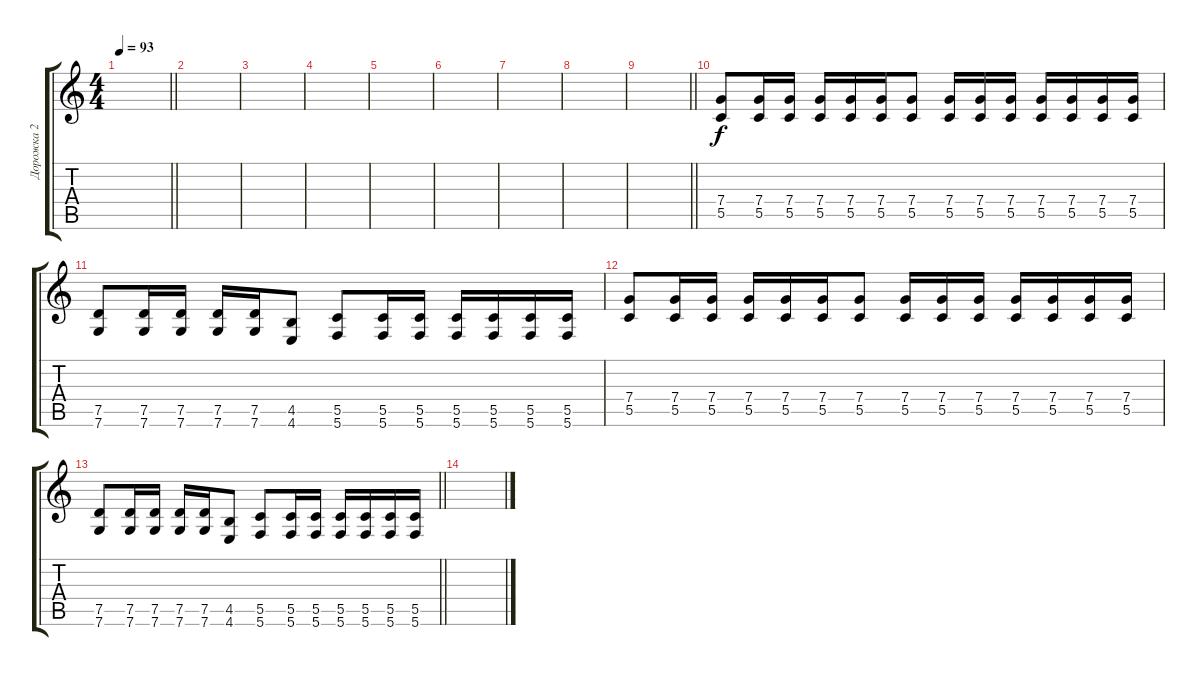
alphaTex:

\track ("Дорожка 2" "Дорожка 2") {instrument distortionguitar}
\staff {score tabs}
\tuning (D4 A3 F3 C3 G2 C2) {hide}
\ts (4 4)
\tempo 93
\clef g2
\barLineRight lightlight
\ks c
|
\section ("" "")
|
|
|
|
|
|
|
\barLineRight lightlight
|
\section ("" "")
(7.4 5.5).8 (7.4 5.5).16 (7.4 5.5).16 (7.4 5.5).16 (7.4 5.5).16 (7.4 5.5).16 (7.4 5.5).8 (7.4 5.5).16 (7.4 5.5).16 (7.4 5.5).16 (7.4 5.5).16 (7.4 5.5).16 (7.4 5.5).16 (7.4 5.5).16 |
(7.5 7.6).8 (7.5 7.6).16 (7.5 7.6).16 (7.5 7.6).16 (7.5 7.6).16 (4.5 4.6).8 (5.5 5.6).8 (5.5 5.6).16 (5.5 5.6).16 (5.5 5.6).16 (5.5 5.6).16 (5.5 5.6).16 (5.5 5.6).16 |
(7.4 5.5).8 (7.4 5.5).16 (7.4 5.5).16 (7.4 5.5).16 (7.4 5.5).16 (7.4 5.5).16 (7.4 5.5).8 (7.4 5.5).16 (7.4 5.5).16 (7.4 5.5).16 (7.4 5.5).16 (7.4 5.5).16 (7.4 5.5).16 (7.4 5.5).16 |
\barLineRight lightlight
(7.5 7.6).8 (7.5 7.6).16 (7.5 7.6).16 (7.5 7.6).16 (7.5 7.6).16 (4.5 4.6).8 (5.5 5.6).8 (5.5 5.6).16 (5.5 5.6).16 (5.5 5.6).16 (5.5 5.6).16 (5.5 5.6).16 (5.5 5.6).16 |
\section ("" "")
